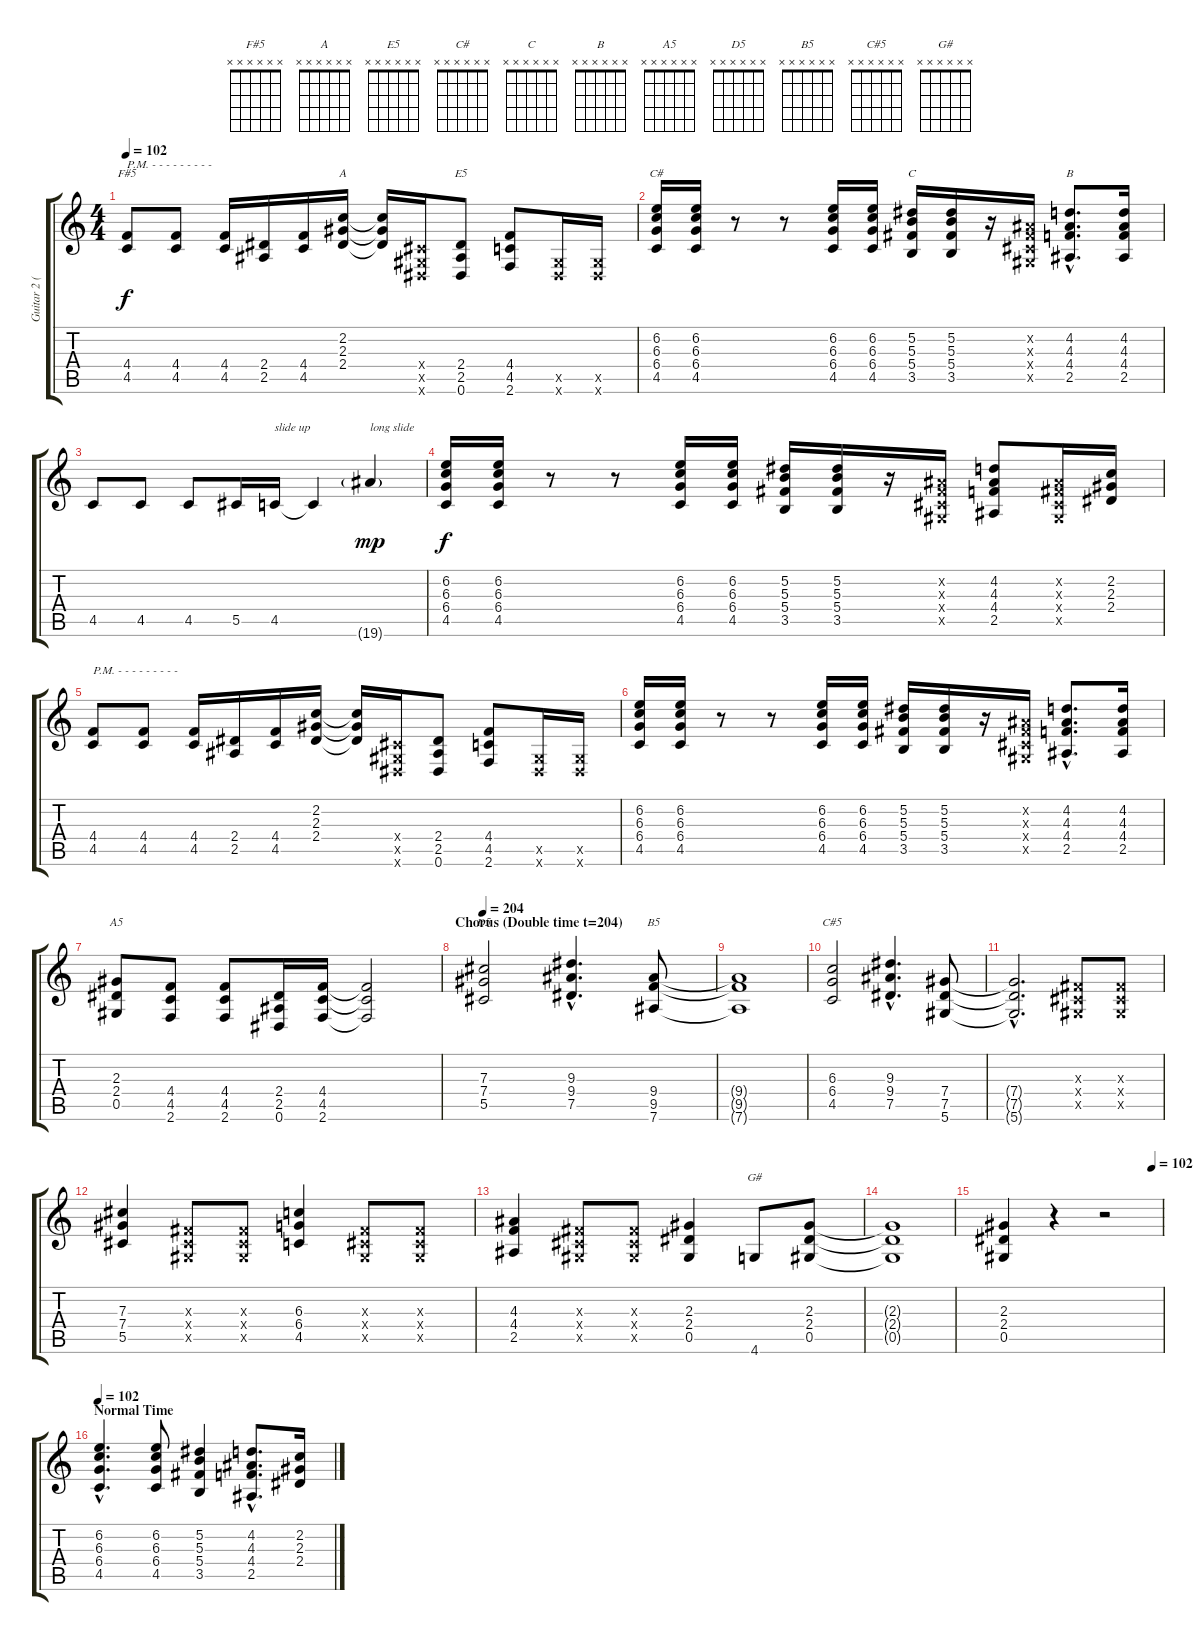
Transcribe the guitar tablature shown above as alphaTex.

\track ("Guitar 2 (Izzy)" "Guitar 2 (") {instrument overdrivenguitar}
\staff {score tabs}
\tuning (Eb4 Bb3 Gb3 Db3 Ab2 Eb2) {hide}
\chord ("F#5" x x x x x x) {firstfret 0}
\chord ("A" x x x x x x) {firstfret 0}
\chord ("E5" x x x x x x) {firstfret 0}
\chord ("C#" x x x x x x) {firstfret 0}
\chord ("C" x x x x x x) {firstfret 0}
\chord ("B" x x x x x x) {firstfret 0}
\chord ("A5" x x x x x x) {firstfret 0}
\chord ("D5" x x x x x x) {firstfret 0}
\chord ("B5" x x x x x x) {firstfret 0}
\chord ("C#5" x x x x x x) {firstfret 0}
\chord ("G#" x x x x x x) {firstfret 0}
\ts (4 4)
\tempo 102
\clef g2
\ks c
(4.4 4.5).8{ch "F#5" txt "P.M. - - - - - - - - -" dy f} (4.4 4.5).8 (4.4 4.5).16 (2.4 2.5).16 (4.4 4.5).16 (2.2 2.3 2.4).16{ch "A"} (2.2{t} 2.3{t} 2.4{t}).16 (0.4{x} 0.5{x} 0.6{x}).16 (2.4 2.5 0.6).8{ch "E5"} (4.4 4.5 2.6).8 (0.5{x} 0.6{x}).16 (0.5{x} 0.6{x}).16 |
(6.2 6.3 6.4 4.5).16{ch "C#"} (6.2 6.3 6.4 4.5).16 r.8 r.8 (6.2 6.3 6.4 4.5).16 (6.2 6.3 6.4 4.5).16 (5.2 5.3 5.4 3.5).16{ch "C"} (5.2 5.3 5.4 3.5).16 r.16 (0.2{x} 0.3{x} 0.4{x} 0.5{x}).16 (4.2{hac} 4.3{hac} 4.4{hac} 2.5{hac}).8{d ch "B"} (4.2 4.3 4.4 2.5).16 |
4.5.8 4.5.8 4.5.8 5.5.16 4.5.16{txt "slide up"} 4.5{t}.4 19.6{g}.4{txt "long slide" dy mp} |
(6.2 6.3 6.4 4.5).16{dy f} (6.2 6.3 6.4 4.5).16 r.8 r.8 (6.2 6.3 6.4 4.5).16 (6.2 6.3 6.4 4.5).16 (5.2 5.3 5.4 3.5).16 (5.2 5.3 5.4 3.5).16 r.16 (0.2{x} 0.3{x} 0.4{x} 0.5{x}).16 (4.2 4.3 4.4 2.5).8 (0.2{x} 0.3{x} 0.4{x} 0.5{x}).16 (2.2 2.3 2.4).16 |
(4.4 4.5).8{txt "P.M. - - - - - - - - -"} (4.4 4.5).8 (4.4 4.5).16 (2.4 2.5).16 (4.4 4.5).16 (2.2 2.3 2.4).16 (2.2{t} 2.3{t} 2.4{t}).16 (0.4{x} 0.5{x} 0.6{x}).16 (2.4 2.5 0.6).8 (4.4 4.5 2.6).8 (0.5{x} 0.6{x}).16 (0.5{x} 0.6{x}).16 |
(6.2 6.3 6.4 4.5).16 (6.2 6.3 6.4 4.5).16 r.8 r.8 (6.2 6.3 6.4 4.5).16 (6.2 6.3 6.4 4.5).16 (5.2 5.3 5.4 3.5).16 (5.2 5.3 5.4 3.5).16 r.16 (0.2{x} 0.3{x} 0.4{x} 0.5{x}).16 (4.2{hac} 4.3{hac} 4.4{hac} 2.5{hac}).8{d} (4.2 4.3 4.4 2.5).16 |
(2.3 2.4 0.5).8{ch "A5"} (4.4 4.5 2.6).8 (4.4 4.5 2.6).8 (2.4 2.5 0.6).16 (4.4 4.5 2.6).16 (4.4{t} 4.5{t} 2.6{t}).2 |
\section ("" "Chorus (Double time t=204)")
\tempo 204
(7.3 7.4 5.5).2{ch "D5"} (9.3{hac} 9.4{hac} 7.5{hac}).4{d} (9.4 9.5 7.6).8{ch "B5"} |
(9.4{t} 9.5{t} 7.6{t}).1 |
(6.3 6.4 4.5).2{ch "C#5"} (9.3{hac} 9.4{hac} 7.5{hac}).4{d} (7.4 7.5 5.6).8 |
(7.4{hac t} 7.5{hac t} 5.6{hac t}).2{d} (0.3{x} 0.4{x} 0.5{x}).8 (0.3{x} 0.4{x} 0.5{x}).8 |
(7.3 7.4 5.5).4 (0.3{x} 0.4{x} 0.5{x}).8 (0.3{x} 0.4{x} 0.5{x}).8 (6.3 6.4 4.5).4 (0.3{x} 0.4{x} 0.5{x}).8 (0.3{x} 0.4{x} 0.5{x}).8 |
(4.3 4.4 2.5).4 (0.3{x} 0.4{x} 0.5{x}).8 (0.3{x} 0.4{x} 0.5{x}).8 (2.3 2.4 0.5).4 4.6.8{ch "G#"} (2.3 2.4 0.5).8 |
(2.3{t} 2.4{t} 0.5{t}).1 |
\tempo (102 0.9375)
(2.3 2.4 0.5).4 r.4 r.2 |
\section ("" "Normal Time")
\tempo 102
(6.2{hac} 6.3{hac} 6.4{hac} 4.5{hac}).4{d} (6.2 6.3 6.4 4.5).8 (5.2 5.3 5.4 3.5).4 (4.2{hac} 4.3{hac} 4.4{hac} 2.5{hac}).8{d} (2.2 2.3 2.4).16
